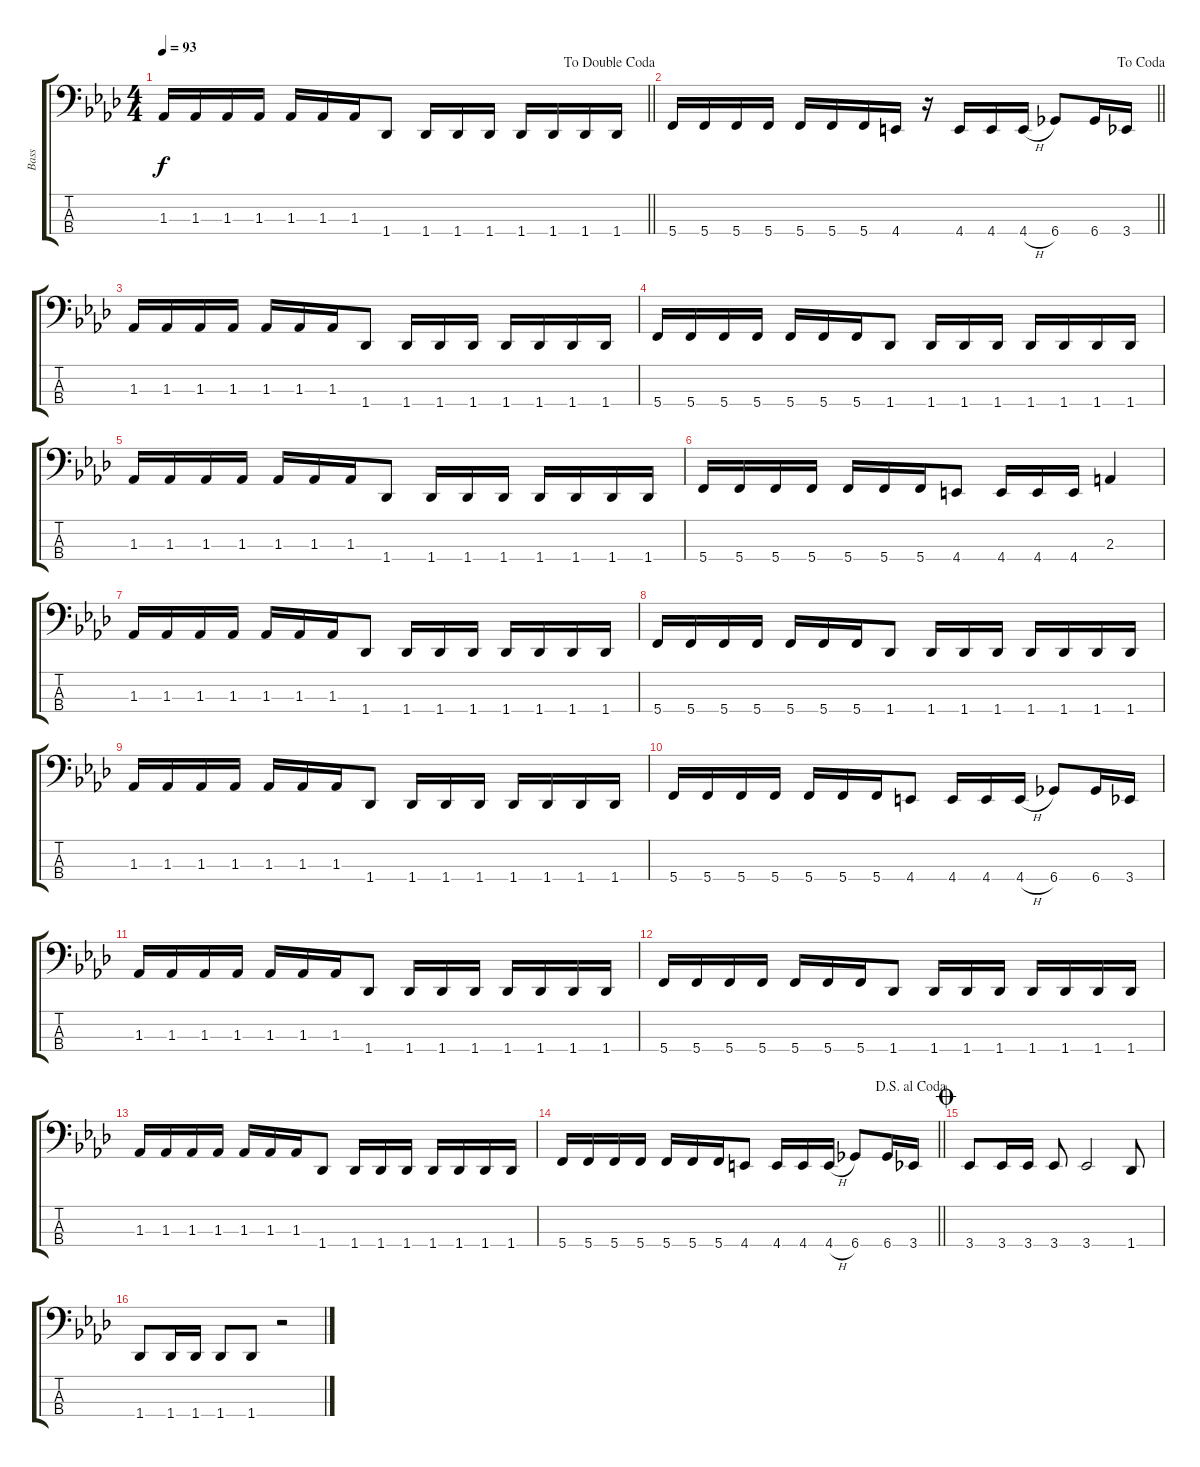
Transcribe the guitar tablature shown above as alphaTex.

\track ("Bass" "Bass") {instrument fretlessbass}
\staff {score tabs}
\tuning (G2 C2 G1 C1) {hide}
\ts (4 4)
\jump dadoublecoda
\tempo 93
\clef f4
\barLineRight lightlight
\ks ab
1.3.16{dy f} 1.3.16 1.3.16 1.3.16 1.3.16 1.3.16 1.3.16 1.4.8 1.4.16 1.4.16 1.4.16 1.4.16 1.4.16 1.4.16 1.4.16 |
\jump dacoda
\barLineRight lightlight
5.4.16 5.4.16 5.4.16 5.4.16 5.4.16 5.4.16 5.4.16 4.4.16 r.16 4.4.16 4.4.16 4.4{h}.16 6.4.8 6.4.16 3.4.16 |
1.3.16 1.3.16 1.3.16 1.3.16 1.3.16 1.3.16 1.3.16 1.4.8 1.4.16 1.4.16 1.4.16 1.4.16 1.4.16 1.4.16 1.4.16 |
5.4.16 5.4.16 5.4.16 5.4.16 5.4.16 5.4.16 5.4.16 1.4.8 1.4.16 1.4.16 1.4.16 1.4.16 1.4.16 1.4.16 1.4.16 |
1.3.16 1.3.16 1.3.16 1.3.16 1.3.16 1.3.16 1.3.16 1.4.8 1.4.16 1.4.16 1.4.16 1.4.16 1.4.16 1.4.16 1.4.16 |
5.4.16 5.4.16 5.4.16 5.4.16 5.4.16 5.4.16 5.4.16 4.4.8 4.4.16 4.4.16 4.4.16 2.3.4 |
1.3.16 1.3.16 1.3.16 1.3.16 1.3.16 1.3.16 1.3.16 1.4.8 1.4.16 1.4.16 1.4.16 1.4.16 1.4.16 1.4.16 1.4.16 |
5.4.16 5.4.16 5.4.16 5.4.16 5.4.16 5.4.16 5.4.16 1.4.8 1.4.16 1.4.16 1.4.16 1.4.16 1.4.16 1.4.16 1.4.16 |
1.3.16 1.3.16 1.3.16 1.3.16 1.3.16 1.3.16 1.3.16 1.4.8 1.4.16 1.4.16 1.4.16 1.4.16 1.4.16 1.4.16 1.4.16 |
5.4.16 5.4.16 5.4.16 5.4.16 5.4.16 5.4.16 5.4.16 4.4.8 4.4.16 4.4.16 4.4{h}.16 6.4.8 6.4.16 3.4.16 |
1.3.16 1.3.16 1.3.16 1.3.16 1.3.16 1.3.16 1.3.16 1.4.8 1.4.16 1.4.16 1.4.16 1.4.16 1.4.16 1.4.16 1.4.16 |
5.4.16 5.4.16 5.4.16 5.4.16 5.4.16 5.4.16 5.4.16 1.4.8 1.4.16 1.4.16 1.4.16 1.4.16 1.4.16 1.4.16 1.4.16 |
1.3.16 1.3.16 1.3.16 1.3.16 1.3.16 1.3.16 1.3.16 1.4.8 1.4.16 1.4.16 1.4.16 1.4.16 1.4.16 1.4.16 1.4.16 |
\jump dalsegnoalcoda
\barLineRight lightlight
5.4.16 5.4.16 5.4.16 5.4.16 5.4.16 5.4.16 5.4.16 4.4.8 4.4.16 4.4.16 4.4{h}.16 6.4.8 6.4.16 3.4.16 |
\jump coda
3.4.8 3.4.16 3.4.16 3.4.8 3.4.2 1.4.8 |
1.4.8 1.4.16 1.4.16 1.4.8 1.4.8 r.2
